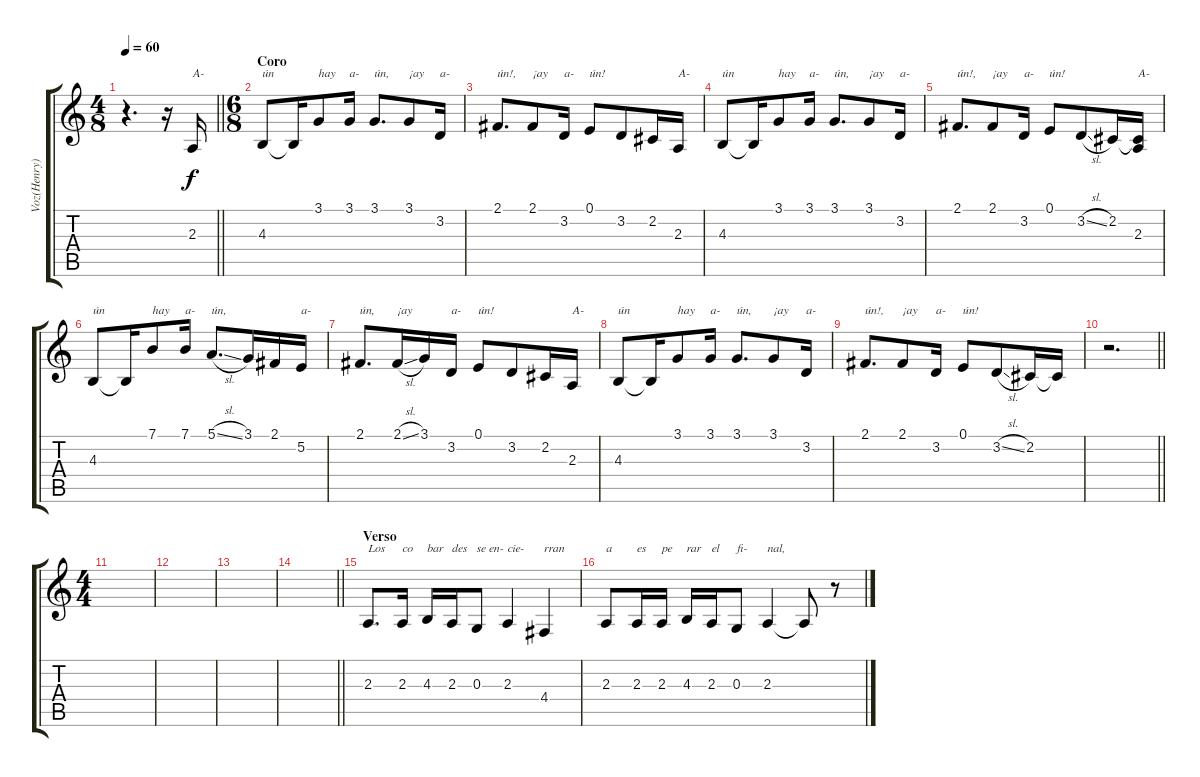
\track ("Voz(Henry)" "Voz(Henry)") {instrument flute}
\staff {score tabs}
\tuning (E4 B3 G3 D3 A2 E2) {hide}
\ts (4 8)
\section ("" "")
\tempo 60
\clef g2
\barLineRight lightlight
\ks c
r.4{d dy f} r.16 2.3.16{txt "A-"} |
\ts (6 8)
\section ("" "Coro")
4.3.8{txt "ún"} 4.3{t}.16 3.1.8{txt "hay"} 3.1.16{txt "a-"} 3.1.8{d txt "ún,"} 3.1.8{txt "¡ay"} 3.2.16{txt "a-"} |
2.1.8{d txt "ún!,"} 2.1.8{txt "¡ay"} 3.2.16{txt "a-"} 0.1.8{txt "ún!"} 3.2.8 2.2.16 2.3.16{txt "A-"} |
4.3.8{txt "ún"} 4.3{t}.16 3.1.8{txt "hay"} 3.1.16{txt "a-"} 3.1.8{d txt "ún,"} 3.1.8{txt "¡ay"} 3.2.16{txt "a-"} |
2.1.8{d txt "ún!,"} 2.1.8{txt "¡ay"} 3.2.16{txt "a-"} 0.1.8{txt "ún!"} 3.2{sl}.8 2.2.16 (2.2{t} 2.3).16{txt "A-"} |
4.3.8{txt "ún"} 4.3{t}.16 7.1.8{txt "hay"} 7.1.16{txt "a-"} 5.1{sl}.8{d txt "ún,"} 3.1.16 2.1.16 5.2.16{txt "a-"} |
2.1.8{d txt "ún,"} 2.1{sl}.16{txt "¡ay"} 3.1.16 3.2.16{txt "a-"} 0.1.8{txt "ún!"} 3.2.8 2.2.16 2.3.16{txt "A-"} |
4.3.8{txt "ún"} 4.3{t}.16 3.1.8{txt "hay"} 3.1.16{txt "a-"} 3.1.8{d txt "ún,"} 3.1.8{txt "¡ay"} 3.2.16{txt "a-"} |
2.1.8{d txt "ún!,"} 2.1.8{txt "¡ay"} 3.2.16{txt "a-"} 0.1.8{txt "ún!"} 3.2{sl}.8 2.2.16 2.2{t}.16 |
\barLineRight lightlight
r.2{d} |
\ts (4 4)
\section ("" "")
|
|
|
\barLineRight lightlight
|
\section ("" "Verso")
2.3.8{d txt "Los"} 2.3.16{txt "co"} 4.3.16{txt "bar"} 2.3.16{txt "des"} 0.3.8{txt "se en-"} 2.3.4{txt "cie-"} 4.4.4{txt "rran"} |
2.3.8{txt "a"} 2.3.16{txt "es"} 2.3.16{txt "pe"} 4.3.16{txt "rar"} 2.3.16{txt "el"} 0.3.8{txt "fi-"} 2.3.4{txt "nal,"} 2.3{t}.8 r.8
